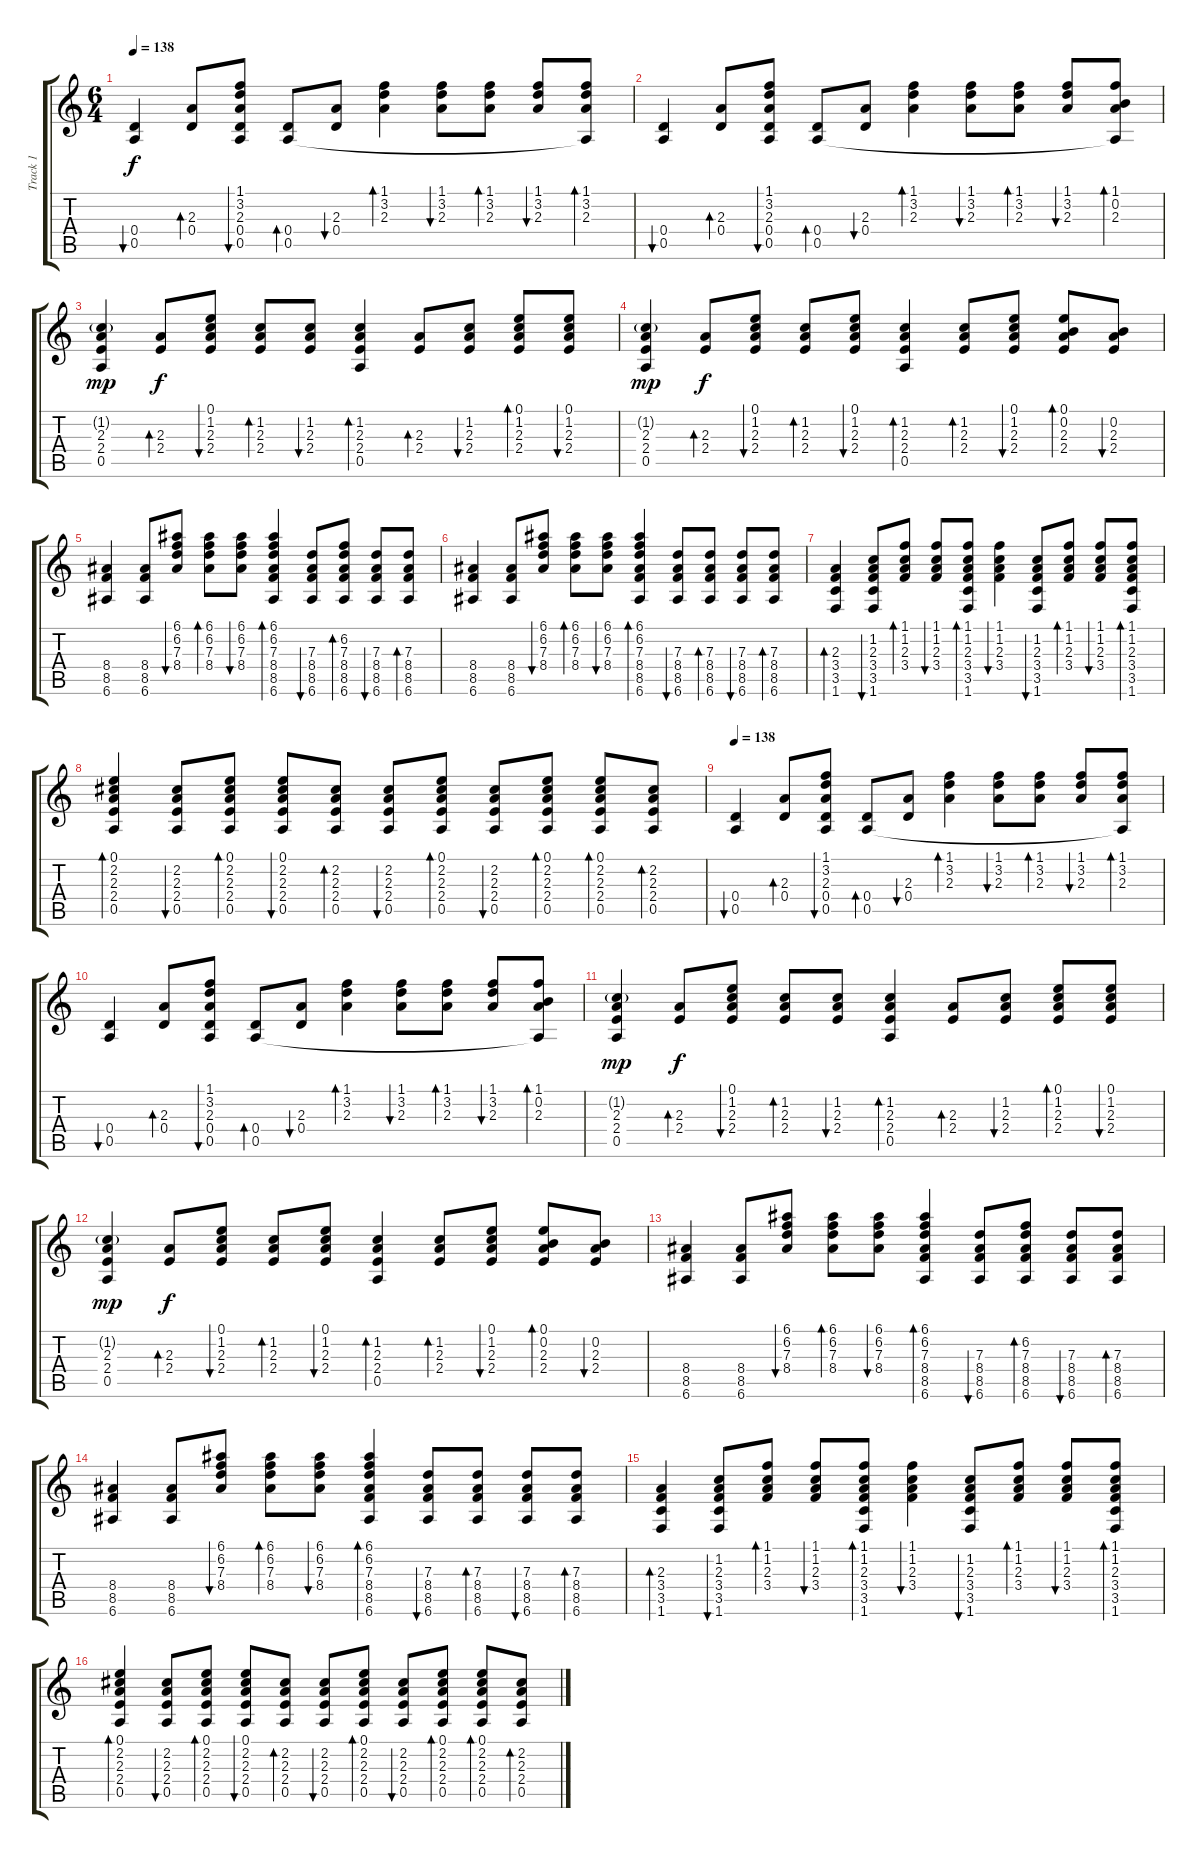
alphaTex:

\track ("Track 1" "Track 1") {instrument acousticguitarsteel}
\staff {score tabs}
\tuning (E4 B3 G3 D3 A2 E2) {hide}
\ts (6 4)
\tempo 138
\clef g2
\ks c
(0.4 0.5).4{bu 120 dy f} (2.3 0.4).8{bd 120} (1.1 3.2 2.3 0.4 0.5).8{bu 120} (0.4 0.5).8{bd 120} (2.3 0.4).8{bu 120} (1.1 3.2 2.3).4{bd 120} (1.1 3.2 2.3).8{bu 120} (1.1 3.2 2.3).8{bd 120} (1.1 3.2 2.3).8{bu 120} (1.1 3.2 2.3 0.5{t}).8{bd 120} |
(0.4 0.5).4{bu 120} (2.3 0.4).8{bd 120} (1.1 3.2 2.3 0.4 0.5).8{bu 60} (0.4 0.5).8{bd 120} (2.3 0.4).8{bu 120} (1.1 3.2 2.3).4{bd 120} (1.1 3.2 2.3).8{bu 120} (1.1 3.2 2.3).8{bd 120} (1.1 3.2 2.3).8{bu 120} (1.1 0.2 2.3 0.5{t}).8{bd 120} |
(1.2{g} 2.3 2.4 0.5).4{dy mp} (2.3 2.4).8{bd 60 dy f} (0.1 1.2 2.3 2.4).8{bu 120} (1.2 2.3 2.4).8{bd 120} (1.2 2.3 2.4).8{bu 120} (1.2 2.3 2.4 0.5).4{bd 60} (2.3 2.4).8{bd 60} (1.2 2.3 2.4).8{bu 120} (0.1 1.2 2.3 2.4).8{bd 120} (0.1 1.2 2.3 2.4).8{bu 120} |
(1.2{g} 2.3 2.4 0.5).4{dy mp} (2.3 2.4).8{bd 60 dy f} (0.1 1.2 2.3 2.4).8{bu 120} (1.2 2.3 2.4).8{bd 120} (0.1 1.2 2.3 2.4).8{bu 120} (1.2 2.3 2.4 0.5).4{bd 60} (1.2 2.3 2.4).8{bd 60} (0.1 1.2 2.3 2.4).8{bu 120} (0.1 0.2 2.3 2.4).8{bd 120} (0.2 2.3 2.4).8{bu 120} |
(8.4 8.5 6.6).4 (8.4 8.5 6.6).8 (6.1 6.2 7.3 8.4).8{bu 60} (6.1 6.2 7.3 8.4).8{bd 60} (6.1 6.2 7.3 8.4).8{bu 60} (6.1 6.2 7.3 8.4 8.5 6.6).4{bd 60} (7.3 8.4 8.5 6.6).8{bu 60} (6.2 7.3 8.4 8.5 6.6).8{bd 60} (7.3 8.4 8.5 6.6).8{bu 60} (7.3 8.4 8.5 6.6).8{bd 60} |
(8.4 8.5 6.6).4 (8.4 8.5 6.6).8 (6.1 6.2 7.3 8.4).8{bu 60} (6.1 6.2 7.3 8.4).8{bd 60} (6.1 6.2 7.3 8.4).8{bu 60} (6.1 6.2 7.3 8.4 8.5 6.6).4{bd 60} (7.3 8.4 8.5 6.6).8{bu 60} (7.3 8.4 8.5 6.6).8{bd 60} (7.3 8.4 8.5 6.6).8{bu 60} (7.3 8.4 8.5 6.6).8{bd 60} |
(2.3 3.4 3.5 1.6).4{bd 60} (1.2 2.3 3.4 3.5 1.6).8{bu 60} (1.1 1.2 2.3 3.4).8{bd 60} (1.1 1.2 2.3 3.4).8{bu 60} (1.1 1.2 2.3 3.4 3.5 1.6).8{bd 60} (1.1 1.2 2.3 3.4).4{bu 60} (1.2 2.3 3.4 3.5 1.6).8{bu 60} (1.1 1.2 2.3 3.4).8{bd 60} (1.1 1.2 2.3 3.4).8{bu 60} (1.1 1.2 2.3 3.4 3.5 1.6).8{bd 60} |
(0.1 2.2 2.3 2.4 0.5).4{bd 60} (2.2 2.3 2.4 0.5).8{bu 60} (0.1 2.2 2.3 2.4 0.5).8{bd 60} (0.1 2.2 2.3 2.4 0.5).8{bu 60} (2.2 2.3 2.4 0.5).8{bd 60} (2.2 2.3 2.4 0.5).8{bu 60} (0.1 2.2 2.3 2.4 0.5).8{bd 60} (2.2 2.3 2.4 0.5).8{bu 60} (0.1 2.2 2.3 2.4 0.5).8{bd 60} (0.1 2.2 2.3 2.4 0.5).8{bd 60} (2.2 2.3 2.4 0.5).8{bd 60} |
\tempo 138
(0.4 0.5).4{bu 120} (2.3 0.4).8{bd 120} (1.1 3.2 2.3 0.4 0.5).8{bu 120} (0.4 0.5).8{bd 120} (2.3 0.4).8{bu 120} (1.1 3.2 2.3).4{bd 120} (1.1 3.2 2.3).8{bu 120} (1.1 3.2 2.3).8{bd 120} (1.1 3.2 2.3).8{bu 120} (1.1 3.2 2.3 0.5{t}).8{bd 120} |
(0.4 0.5).4{bu 120} (2.3 0.4).8{bd 120} (1.1 3.2 2.3 0.4 0.5).8{bu 60} (0.4 0.5).8{bd 120} (2.3 0.4).8{bu 120} (1.1 3.2 2.3).4{bd 120} (1.1 3.2 2.3).8{bu 120} (1.1 3.2 2.3).8{bd 120} (1.1 3.2 2.3).8{bu 120} (1.1 0.2 2.3 0.5{t}).8{bd 120} |
(1.2{g} 2.3 2.4 0.5).4{dy mp} (2.3 2.4).8{bd 60 dy f} (0.1 1.2 2.3 2.4).8{bu 120} (1.2 2.3 2.4).8{bd 120} (1.2 2.3 2.4).8{bu 120} (1.2 2.3 2.4 0.5).4{bd 60} (2.3 2.4).8{bd 60} (1.2 2.3 2.4).8{bu 120} (0.1 1.2 2.3 2.4).8{bd 120} (0.1 1.2 2.3 2.4).8{bu 120} |
(1.2{g} 2.3 2.4 0.5).4{dy mp} (2.3 2.4).8{bd 60 dy f} (0.1 1.2 2.3 2.4).8{bu 120} (1.2 2.3 2.4).8{bd 120} (0.1 1.2 2.3 2.4).8{bu 120} (1.2 2.3 2.4 0.5).4{bd 60} (1.2 2.3 2.4).8{bd 60} (0.1 1.2 2.3 2.4).8{bu 120} (0.1 0.2 2.3 2.4).8{bd 120} (0.2 2.3 2.4).8{bu 120} |
(8.4 8.5 6.6).4 (8.4 8.5 6.6).8 (6.1 6.2 7.3 8.4).8{bu 60} (6.1 6.2 7.3 8.4).8{bd 60} (6.1 6.2 7.3 8.4).8{bu 60} (6.1 6.2 7.3 8.4 8.5 6.6).4{bd 60} (7.3 8.4 8.5 6.6).8{bu 60} (6.2 7.3 8.4 8.5 6.6).8{bd 60} (7.3 8.4 8.5 6.6).8{bu 60} (7.3 8.4 8.5 6.6).8{bd 60} |
(8.4 8.5 6.6).4 (8.4 8.5 6.6).8 (6.1 6.2 7.3 8.4).8{bu 60} (6.1 6.2 7.3 8.4).8{bd 60} (6.1 6.2 7.3 8.4).8{bu 60} (6.1 6.2 7.3 8.4 8.5 6.6).4{bd 60} (7.3 8.4 8.5 6.6).8{bu 60} (7.3 8.4 8.5 6.6).8{bd 60} (7.3 8.4 8.5 6.6).8{bu 60} (7.3 8.4 8.5 6.6).8{bd 60} |
(2.3 3.4 3.5 1.6).4{bd 60} (1.2 2.3 3.4 3.5 1.6).8{bu 60} (1.1 1.2 2.3 3.4).8{bd 60} (1.1 1.2 2.3 3.4).8{bu 60} (1.1 1.2 2.3 3.4 3.5 1.6).8{bd 60} (1.1 1.2 2.3 3.4).4{bu 60} (1.2 2.3 3.4 3.5 1.6).8{bu 60} (1.1 1.2 2.3 3.4).8{bd 60} (1.1 1.2 2.3 3.4).8{bu 60} (1.1 1.2 2.3 3.4 3.5 1.6).8{bd 60} |
(0.1 2.2 2.3 2.4 0.5).4{bd 60} (2.2 2.3 2.4 0.5).8{bu 60} (0.1 2.2 2.3 2.4 0.5).8{bd 60} (0.1 2.2 2.3 2.4 0.5).8{bu 60} (2.2 2.3 2.4 0.5).8{bd 60} (2.2 2.3 2.4 0.5).8{bu 60} (0.1 2.2 2.3 2.4 0.5).8{bd 60} (2.2 2.3 2.4 0.5).8{bu 60} (0.1 2.2 2.3 2.4 0.5).8{bd 60} (0.1 2.2 2.3 2.4 0.5).8{bd 60} (2.2 2.3 2.4 0.5).8{bd 60}
